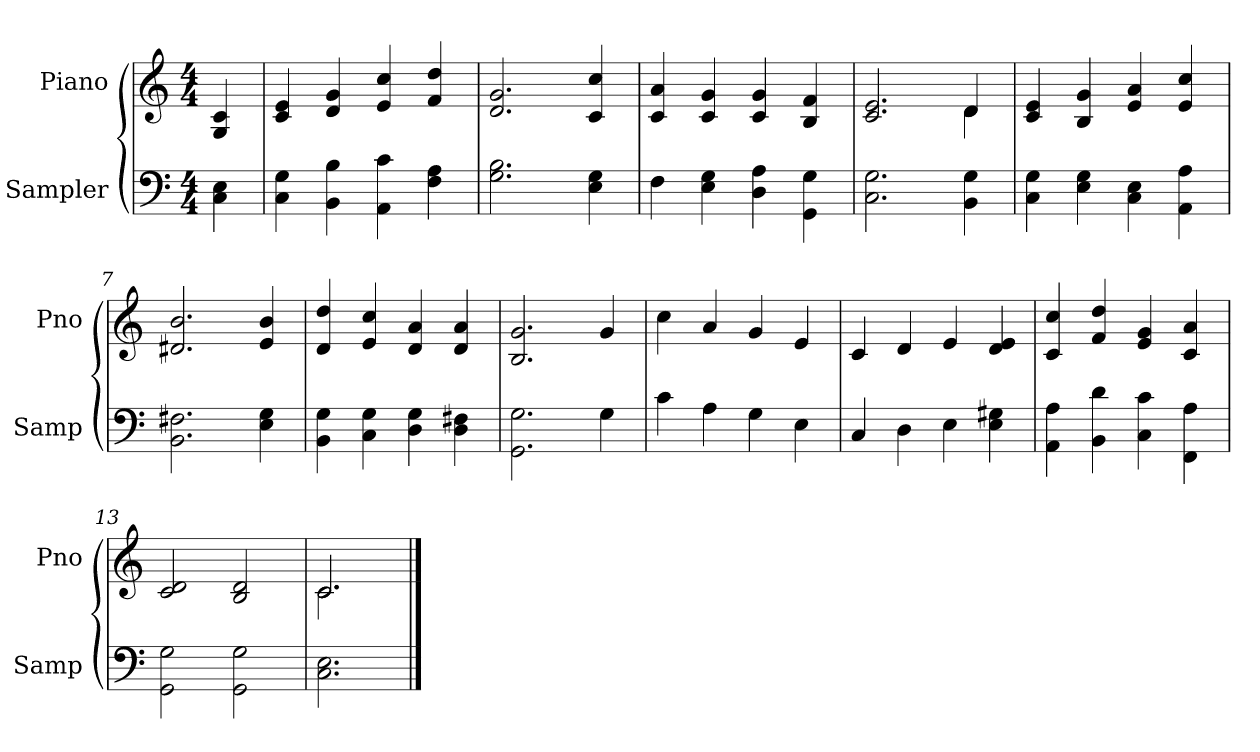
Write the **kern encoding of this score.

**kern	**kern
*part2	*part1
*staff2	*staff1
*I"Sampler	*I"Piano
*I'Samp	*I'Pno
*clefF4	*clefG2
*M4/4	*M4/4
=1	=1
4C 4E	4G 4c
=2	=2
4C 4G	4c 4e
4BB 4B	4d 4g
4AA 4c	4e 4cc
4F 4A	4f 4dd
=3	=3
2.G 2.B	2.d 2.g
4E 4G	4c 4cc
=4	=4
4F	4c 4a
4E 4G	4c 4g
4D 4A	4c 4g
4GG\ 4G\	4B 4f
=5	=5
*	*^
2.C 2.G	2.c 2.e	2.ryy
4BB 4G	4d/	4d
*	*v	*v
=6	=6
4C 4G	4c 4e
4E 4G	4B 4g
4C 4E	4e 4a
4AA 4A	4e 4cc
=7	=7
2.BB 2.F#X	2.d#X 2.b
4E 4G	4e 4b
=8	=8
4BB 4G	4d 4dd
4C 4G	4e 4cc
4D 4G	4d 4a
4D 4F#X	4d 4a
=9	=9
2.GG\ 2.G\	2.B 2.g
4G	4g
=10	=10
4c	4cc
4A	4a
4G	4g
4E	4e
=11	=11
4C	4c
4D	4d
4E	4e
4E 4G#X	4d 4e
=12	=12
4AA 4A	4c 4cc
4BB 4d	4f 4dd
4C 4c	4e 4g
4FF\ 4A\	4c 4a
=13	=13
2GG\ 2G\	2c 2d
2GG\ 2G\	2B 2d
=14	=14
*	*^
2.C 2.E	2.c/	2.c
*	*v	*v
==	==
*-	*-
